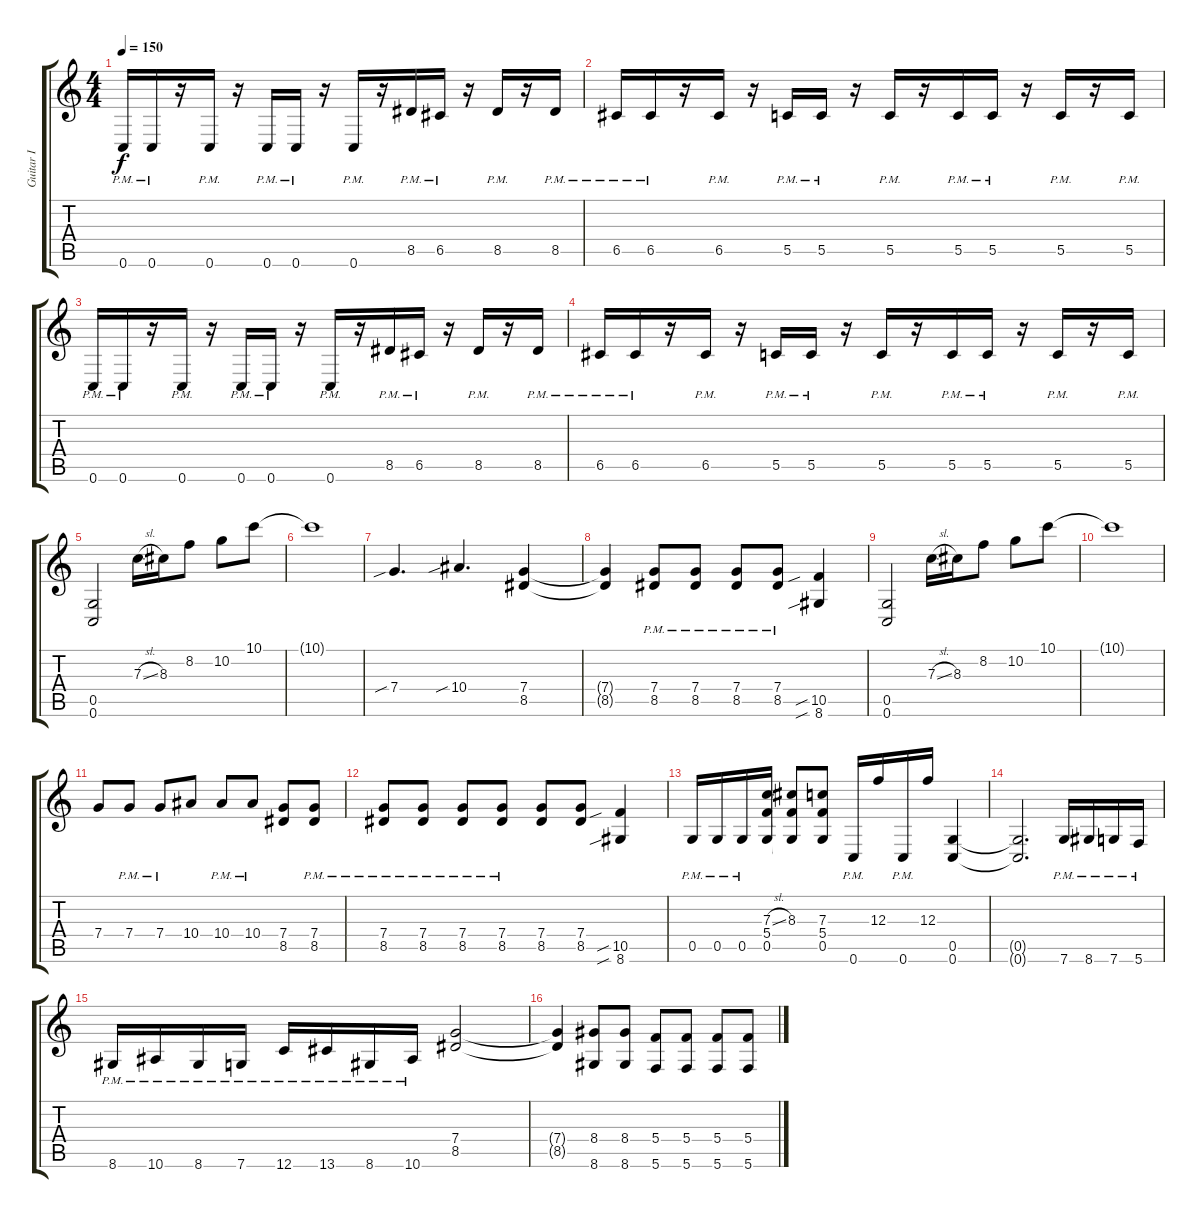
\track ("Guitar I" "Guitar I") {instrument distortionguitar}
\staff {score tabs}
\tuning (D4 A3 F3 C3 G2 C2) {hide}
\ts (4 4)
\tempo 150
\clef g2
\ks c
0.6{pm}.16{dy f} 0.6{pm}.16 r.16 0.6{pm}.16 r.16 0.6{pm}.16 0.6{pm}.16 r.16 0.6{pm}.16 r.16 8.5{pm}.16 6.5{pm}.16 r.16 8.5{pm}.16 r.16 8.5{pm}.16 |
6.5{pm}.16 6.5{pm}.16 r.16 6.5{pm}.16 r.16 5.5{pm}.16 5.5{pm}.16 r.16 5.5{pm}.16 r.16 5.5{pm}.16 5.5{pm}.16 r.16 5.5{pm}.16 r.16 5.5{pm}.16 |
0.6{pm}.16 0.6{pm}.16 r.16 0.6{pm}.16 r.16 0.6{pm}.16 0.6{pm}.16 r.16 0.6{pm}.16 r.16 8.5{pm}.16 6.5{pm}.16 r.16 8.5{pm}.16 r.16 8.5{pm}.16 |
6.5{pm}.16 6.5{pm}.16 r.16 6.5{pm}.16 r.16 5.5{pm}.16 5.5{pm}.16 r.16 5.5{pm}.16 r.16 5.5{pm}.16 5.5{pm}.16 r.16 5.5{pm}.16 r.16 5.5{pm}.16 |
(0.5 0.6).2 7.3{sl}.16 8.3.16 8.2.8 10.2.8 10.1.8 |
10.1{t}.1 |
7.4{sib}.4{d} 10.4{sib}.4{d} (7.4 8.5).4 |
(7.4{t} 8.5{t}).4 (7.4{pm} 8.5{pm}).8 (7.4{pm} 8.5{pm}).8 (7.4{pm} 8.5{pm}).8 (7.4{pm} 8.5{pm}).8 (10.5{sib} 8.6{sib}).4 |
(0.5 0.6).2 7.3{sl}.16 8.3.16 8.2.8 10.2.8 10.1.8 |
10.1{t}.1 |
7.4.8 7.4{pm}.8 7.4{pm}.8 10.4.8 10.4{pm}.8 10.4{pm}.8 (7.4 8.5).8 (7.4{pm} 8.5{pm}).8 |
(7.4{pm} 8.5{pm}).8 (7.4{pm} 8.5{pm}).8 (7.4{pm} 8.5{pm}).8 (7.4{pm} 8.5{pm}).8 (7.4 8.5).8 (7.4 8.5).8 (10.5{sib} 8.6{sib}).4 |
0.5{pm}.16 0.5{pm}.16 0.5{pm}.16 (7.3{sl} 5.4 0.5).16 (8.3 5.4{t} 0.5{t}).8 (7.3 5.4 0.5).8 0.6{pm}.16 12.3.16 0.6{pm}.16 12.3.16 (0.5 0.6).4 |
(0.5{t} 0.6{t}).2{d} 7.6{pm}.16 8.6{pm}.16 7.6{pm}.16 5.6{pm}.16 |
8.6{pm}.16 10.6{pm}.16 8.6{pm}.16 7.6{pm}.16 12.6{pm}.16 13.6{pm}.16 8.6{pm}.16 10.6{pm}.16 (7.4 8.5).2 |
(7.4{t} 8.5{t}).4 (8.4 8.6).8 (8.4 8.6).8 (5.4 5.6).8 (5.4 5.6).8 (5.4 5.6).8 (5.4 5.6).8
